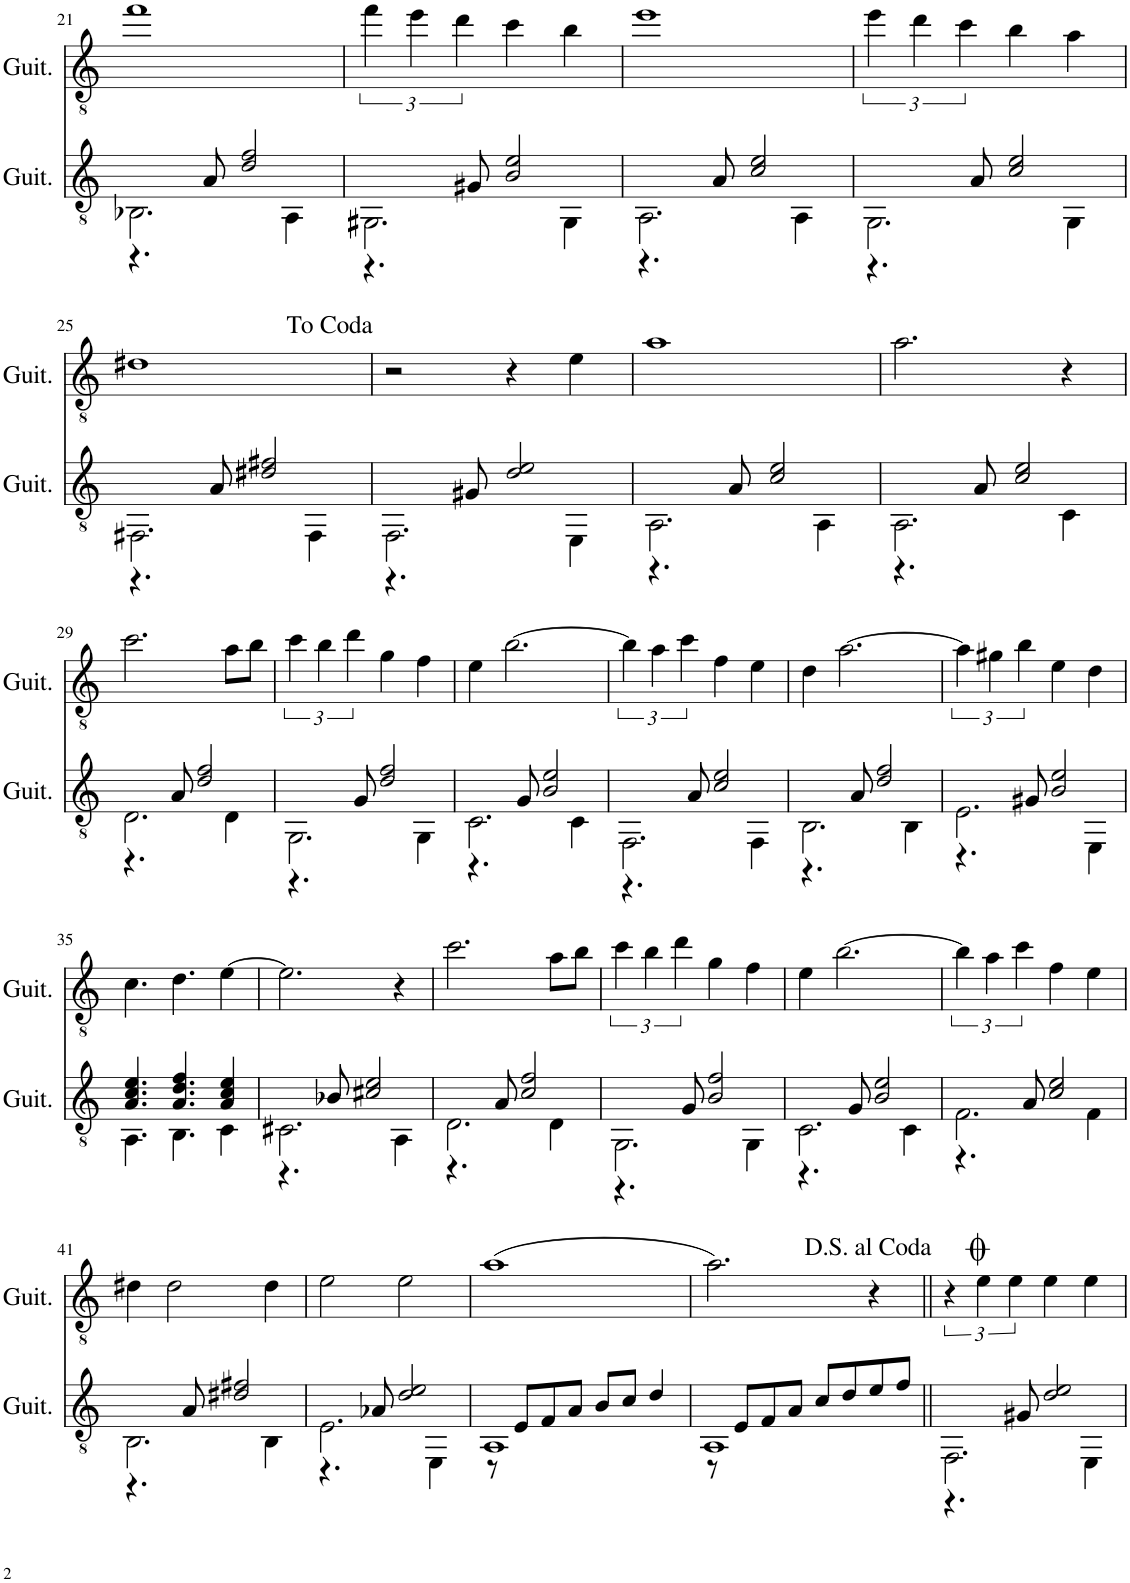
**kern	**kern
*part2	*part1
*staff2	*staff1
*I"Guitare classique	*I"Guitare classique
*I'Guit.	*I'Guit.
!!LO:PB:g=z
*clefGv2	*clefGv2
*k[]	*k[]
=21	=21
*^	*
2.BB-X\	4.r	1ff
.	8A/	.
.	2d/ 2f/	.
4AA\	.	.
=22	=22	=22
2.GG#X\	4.r	6ff\
.	.	6ee\
.	.	6dd\
.	8G#X/	.
.	2B/ 2e/	4cc\
4GG#\	.	4b\
=23	=23	=23
2.AA\	4.r	1ee
.	8A/	.
.	2c/ 2e/	.
4AA\	.	.
=24	=24	=24
2.GG\	4.r	6ee\
.	.	6dd\
.	.	6cc\
.	8A/	.
.	2c/ 2e/	4b\
4GG\	.	4a\
!!LO:LB:g=z
=25	=25	=25
2.FF#X\	4.r	1d#X
.	8A/	.
.	2d#X/ 2f#X/	.
4FF#\	.	.
=26	=26	=26
2.FF\	4.r	2r
.	8G#X/	.
.	2d/ 2e/	4r
4EE\	.	4e\
=27	=27	=27
2.AA\	4.r	1a
.	8A/	.
.	2c/ 2e/	.
4AA\	.	.
=28	=28	=28
2.AA\	4.r	2.a\
.	8A/	.
.	2c/ 2e/	.
4C\	.	4r
!!LO:LB:g=z
=29	=29	=29
2.D\	4.r	2.cc\
.	8A/	.
.	2d/ 2f/	.
4D\	.	8a\L
.	.	8b\J
=30	=30	=30
2.GG\	4.r	6cc\
.	.	6b\
.	.	6dd\
.	8G/	.
.	2d/ 2f/	4g\
4GG\	.	4f\
=31	=31	=31
2.C\	4.r	4e\
.	.	[2.b\
.	8G/	.
.	2B/ 2e/	.
4C\	.	.
=32	=32	=32
2.FF\	4.r	6b\]
.	.	6a\
.	.	6cc\
.	8A/	.
.	2c/ 2e/	4f\
4FF\	.	4e\
=33	=33	=33
2.BB\	4.r	4d\
.	.	[2.a\
.	8A/	.
.	2d/ 2f/	.
4BB\	.	.
=34	=34	=34
2.E\	4.r	6a\]
.	.	6g#X\
.	.	6b\
.	8G#X/	.
.	2B/ 2e/	4e\
4EE\	.	4d\
!!LO:LB:g=z
=35	=35	=35
4.AA\	4.A/ 4.c/ 4.e/	4.c\
4.BB\	4.A/ 4.d/ 4.f/	4.d\
4C\	4A/ 4c/ 4e/	[4e\
=36	=36	=36
2.C#X\	4.r	2.e\]
.	8B-X/	.
.	2c#X/ 2e/	.
4AA\	.	4r
=37	=37	=37
2.D\	4.r	2.cc\
.	8A/	.
.	2c/ 2f/	.
4D\	.	8a\L
.	.	8b\J
=38	=38	=38
2.GG\	4.r	6cc\
.	.	6b\
.	.	6dd\
.	8G/	.
.	2B/ 2f/	4g\
4GG\	.	4f\
=39	=39	=39
2.C\	4.r	4e\
.	.	[2.b\
.	8G/	.
.	2B/ 2e/	.
4C\	.	.
=40	=40	=40
2.F\	4.r	6b\]
.	.	6a\
.	.	6cc\
.	8A/	.
.	2c/ 2e/	4f\
4F\	.	4e\
!!LO:LB:g=z
=41	=41	=41
2.BB\	4.r	4d#X\
.	.	2d#\
.	8A/	.
.	2d#X/ 2f#X/	.
4BB\	.	4d#\
=42	=42	=42
2.E\	4.r	2e\
.	8A-X/	.
.	2d/ 2e/	2e\
4EE\	.	.
=43	=43	=43
1AA	8r	(1a
.	8E/L	.
.	8F/	.
.	8A/J	.
.	8B/L	.
.	8c/J	.
.	4d/	.
=44	=44	=44
1AA	8r	2.a\)
.	8E/L	.
.	8F/	.
.	8A/J	.
.	8c/L	.
.	8d/	.
.	8e/	4r
.	8f/J	.
=45||	=45||	=45||
2.FF\	4.r	6r
.	.	6e\
.	.	6e\
.	8G#X/	.
.	2d/ 2e/	4e\
4EE\	.	4e\
*v	*v	*
=	=
*-	*-
